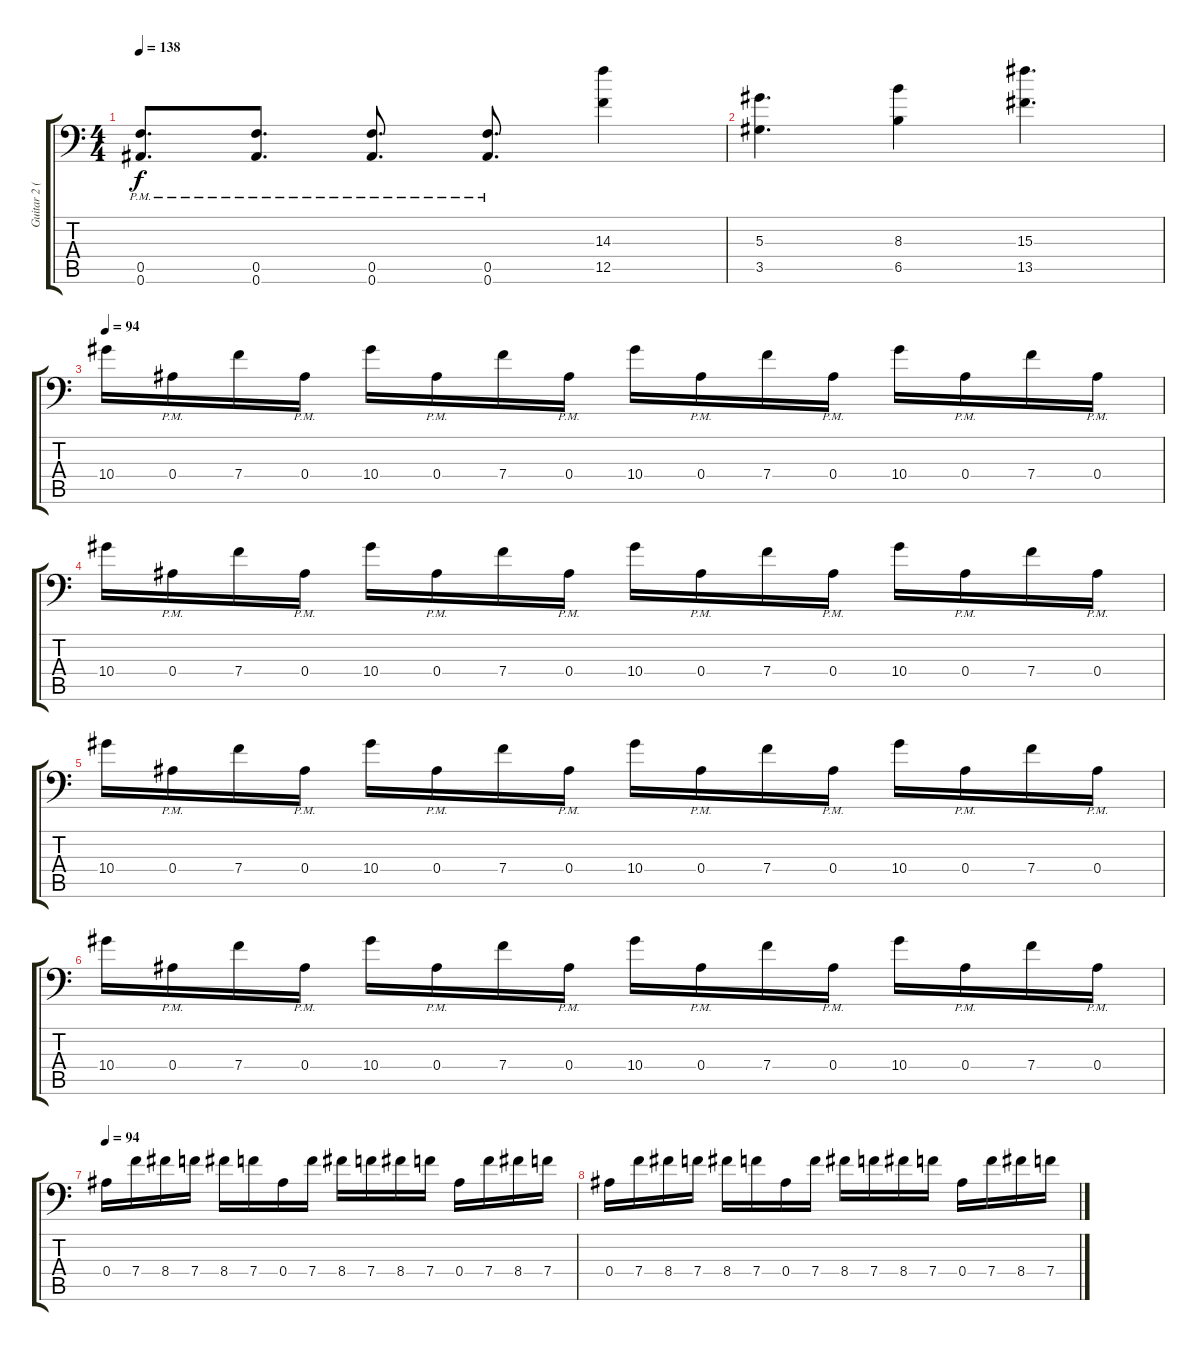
\track ("Guitar 2 (Left)" "Guitar 2 (") {instrument distortionguitar}
\staff {score tabs}
\tuning (C4 G3 Eb3 Bb2 F2 Bb1) {hide}
\ts (4 4)
\tempo 138
\clef f4
\ks c
(0.5{pm} 0.6{pm}).8{d dy f} (0.5{pm} 0.6{pm}).8{d} (0.5{pm} 0.6{pm}).8{d} (0.5{pm} 0.6{pm}).8{d} (14.3 12.5).4 |
(5.3 3.5).4{d} (8.3 6.5).4 (15.3 13.5).4{d} |
\tempo 94
10.4.16 0.4{pm}.16 7.4.16 0.4{pm}.16 10.4.16 0.4{pm}.16 7.4.16 0.4{pm}.16 10.4.16 0.4{pm}.16 7.4.16 0.4{pm}.16 10.4.16 0.4{pm}.16 7.4.16 0.4{pm}.16 |
10.4.16 0.4{pm}.16 7.4.16 0.4{pm}.16 10.4.16 0.4{pm}.16 7.4.16 0.4{pm}.16 10.4.16 0.4{pm}.16 7.4.16 0.4{pm}.16 10.4.16 0.4{pm}.16 7.4.16 0.4{pm}.16 |
10.4.16 0.4{pm}.16 7.4.16 0.4{pm}.16 10.4.16 0.4{pm}.16 7.4.16 0.4{pm}.16 10.4.16 0.4{pm}.16 7.4.16 0.4{pm}.16 10.4.16 0.4{pm}.16 7.4.16 0.4{pm}.16 |
10.4.16 0.4{pm}.16 7.4.16 0.4{pm}.16 10.4.16 0.4{pm}.16 7.4.16 0.4{pm}.16 10.4.16 0.4{pm}.16 7.4.16 0.4{pm}.16 10.4.16 0.4{pm}.16 7.4.16 0.4{pm}.16 |
\tempo 94
0.4.16 7.4.16 8.4.16 7.4.16 8.4.16 7.4.16 0.4.16 7.4.16 8.4.16 7.4.16 8.4.16 7.4.16 0.4.16 7.4.16 8.4.16 7.4.16 |
0.4.16 7.4.16 8.4.16 7.4.16 8.4.16 7.4.16 0.4.16 7.4.16 8.4.16 7.4.16 8.4.16 7.4.16 0.4.16 7.4.16 8.4.16 7.4.16
